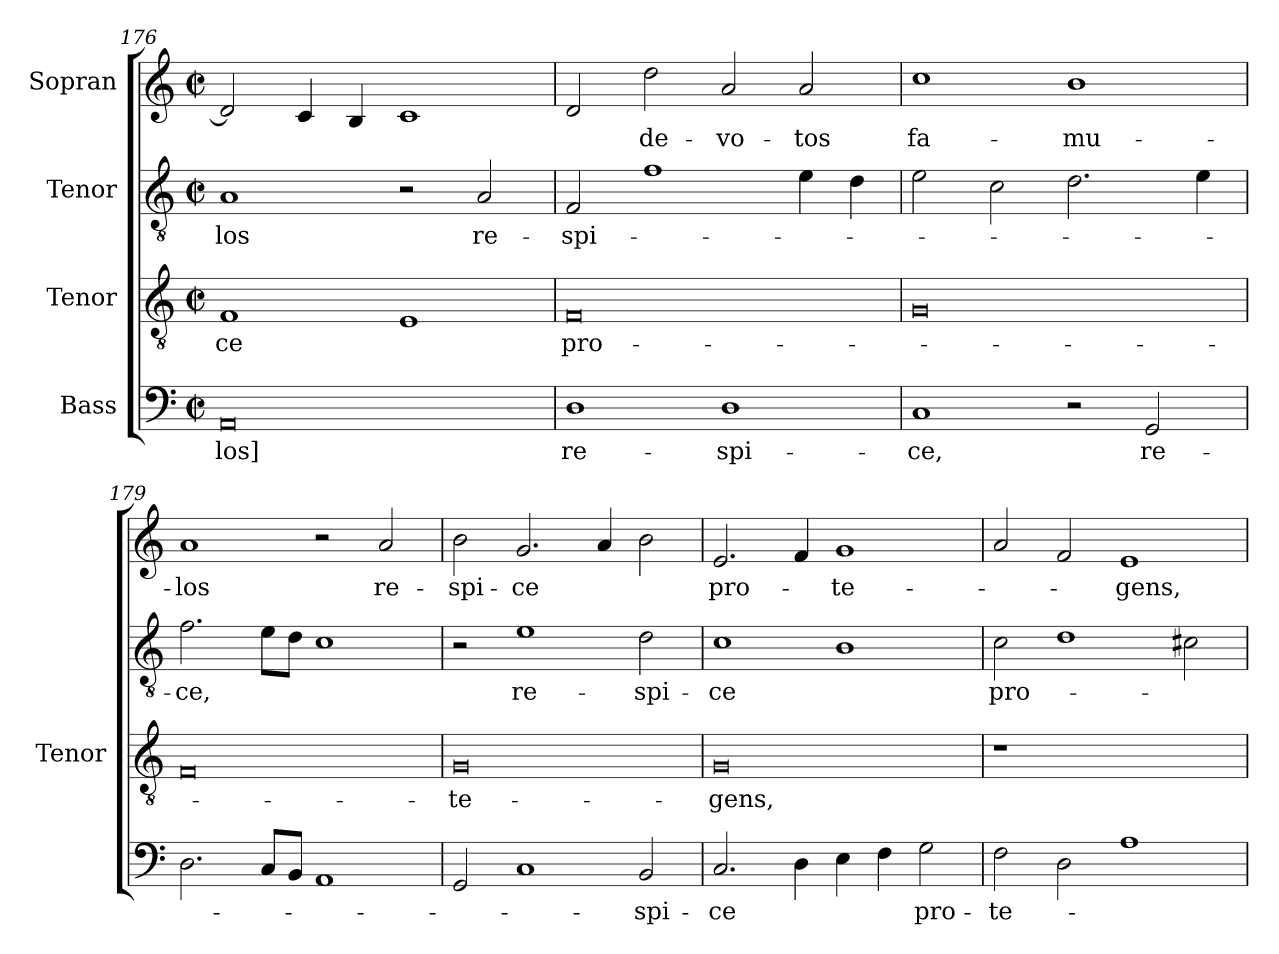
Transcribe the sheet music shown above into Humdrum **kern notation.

**kern	**text	**kern	**text	**kern	**text	**kern	**text
*part4	*part4	*part3	*part3	*part2	*part2	*part1	*part1
*staff4	*staff4	*staff3	*staff3	*staff2	*staff2	*staff1	*staff1
*I"Bass	*	*I"Tenor	*	*I"Tenor	*	*I"Sopran	*
*	*	*I'Tenor	*	*	*	*	*
*clefF4	*	*clefGv2	*	*clefGv2	*	*clefG2	*
*	*	*ITrd7c12	*	*ITrd7c12	*	*	*
*k[]	*	*k[]	*	*k[]	*	*k[]	*
*M2/2	*	*M2/2	*	*M2/2	*	*M2/2	*
*met(c|)	*	*met(c|)	*	*met(c|)	*	*met(c|)	*
=176	=176	=176	=176	=176	=176	=176	=176
!	!LO:LY:b:color=#000000	!	!	!	!	!	!
!	!	!	!LO:LY:b:color=#000000	!	!	!	!
!	!	!	!	!	!LO:LY:b:color=#000000	!	!
0AAi	-los]	1FFi	-ce	1AAi	-los	2di/]	.
.	.	.	.	.	.	4ci/	.
.	.	.	.	.	.	4Bi/	.
.	.	1EEi	.	2r	.	1ci	.
!	!	!	!	!	!LO:LY:b:color=#000000	!	!
.	.	.	.	2AAi/	re-	.	.
=177	=177	=177	=177	=177	=177	=177	=177
!	!LO:LY:b:color=#000000	!	!	!	!	!	!
!	!	!	!LO:LY:b:color=#000000	!	!	!	!
!	!	!	!	!	!LO:LY:b:color=#000000	!	!
1Di	re-	0FFi	pro-	2FFi/	-spi-	2di/	.
!	!	!	!	!	!	!	!LO:LY:b:color=#000000
.	.	.	.	1Fi	.	2ddi\	de-
!	!LO:LY:b:color=#000000	!	!	!	!	!	!
!	!	!	!	!	!	!	!LO:LY:b:color=#000000
1Di	-spi-	.	.	.	.	2ai/	-vo-
!	!	!	!	!	!	!	!LO:LY:b:color=#000000
.	.	.	.	4Ei\	.	2ai/	-tos
.	.	.	.	4Di\	.	.	.
=178	=178	=178	=178	=178	=178	=178	=178
!	!LO:LY:b:color=#000000	!	!	!	!	!	!
!	!	!	!	!	!	!	!LO:LY:b:color=#000000
1Ci	-ce,	0GGi	.	2Ei\	.	1cci	fa-
.	.	.	.	2Ci\	.	.	.
!	!	!	!	!	!	!	!LO:LY:b:color=#000000
2r	.	.	.	2.Di\	.	1bi	-mu-
!	!LO:LY:b:color=#000000	!	!	!	!	!	!
2GGi/	re-	.	.	.	.	.	.
.	.	.	.	4Ei\	.	.	.
=179	=179	=179	=179	=179	=179	=179	=179
!	!	!	!	!	!LO:LY:b:color=#000000	!	!
!	!	!	!	!	!	!	!LO:LY:b:color=#000000
2.Di\	.	0FFi	.	2.Fi\	-ce,	1ai	-los
8Ci/L	.	.	.	8Ei\L	.	.	.
8BBi/J	.	.	.	8Di\J	.	.	.
1AAi	.	.	.	1Ci	.	2r	.
!	!	!	!	!	!	!	!LO:LY:b:color=#000000
.	.	.	.	.	.	2ai/	re-
=180	=180	=180	=180	=180	=180	=180	=180
!	!	!	!LO:LY:b:color=#000000	!	!	!	!
!	!	!	!	!	!	!	!LO:LY:b:color=#000000
2GGi/	.	0GGi	-te-	2r	.	2bi\	-spi-
!	!	!	!	!	!LO:LY:b:color=#000000	!	!
!	!	!	!	!	!	!	!LO:LY:b:color=#000000
1Ci	.	.	.	1Ei	re-	2.gi/	-ce
.	.	.	.	.	.	4ai/	.
!	!LO:LY:b:color=#000000	!	!	!	!	!	!
!	!	!	!	!	!LO:LY:b:color=#000000	!	!
2BBi/	-spi-	.	.	2Di\	-spi-	2bi\	.
=181	=181	=181	=181	=181	=181	=181	=181
!	!LO:LY:b:color=#000000	!	!	!	!	!	!
!	!	!	!LO:LY:b:color=#000000	!	!	!	!
!	!	!	!	!	!LO:LY:b:color=#000000	!	!
!	!	!	!	!	!	!	!LO:LY:b:color=#000000
2.Ci/	-ce	0GGi	-gens,	1Ci	-ce	2.ei/	pro-
4Di\	.	.	.	.	.	4fi/	.
!	!	!	!	!	!	!	!LO:LY:b:color=#000000
4Ei\	.	.	.	1BBi	.	1gi	-te-
4Fi\	.	.	.	.	.	.	.
!	!LO:LY:b:color=#000000	!	!	!	!	!	!
2Gi\	pro-	.	.	.	.	.	.
!!LO:LB:g=z
=182	=182	=182	=182	=182	=182	=182	=182
!	!LO:LY:b:color=#000000	!LO:N:vis=1	!	!	!	!	!
!	!	!	!	!	!LO:LY:b:color=#000000	!	!
2Fi\	-te-	1r	.	2Ci\	pro-	2ai/	.
2Di\	.	.	.	1Di	.	2fi/	.
!	!	!	!	!	!	!	!LO:LY:b:color=#000000
1Ai	.	1ryy	.	.	.	1ei	-gens,
.	.	.	.	2C#Xi\	.	.	.
=	=	=	=	=	=	=	=
*-	*-	*-	*-	*-	*-	*-	*-
